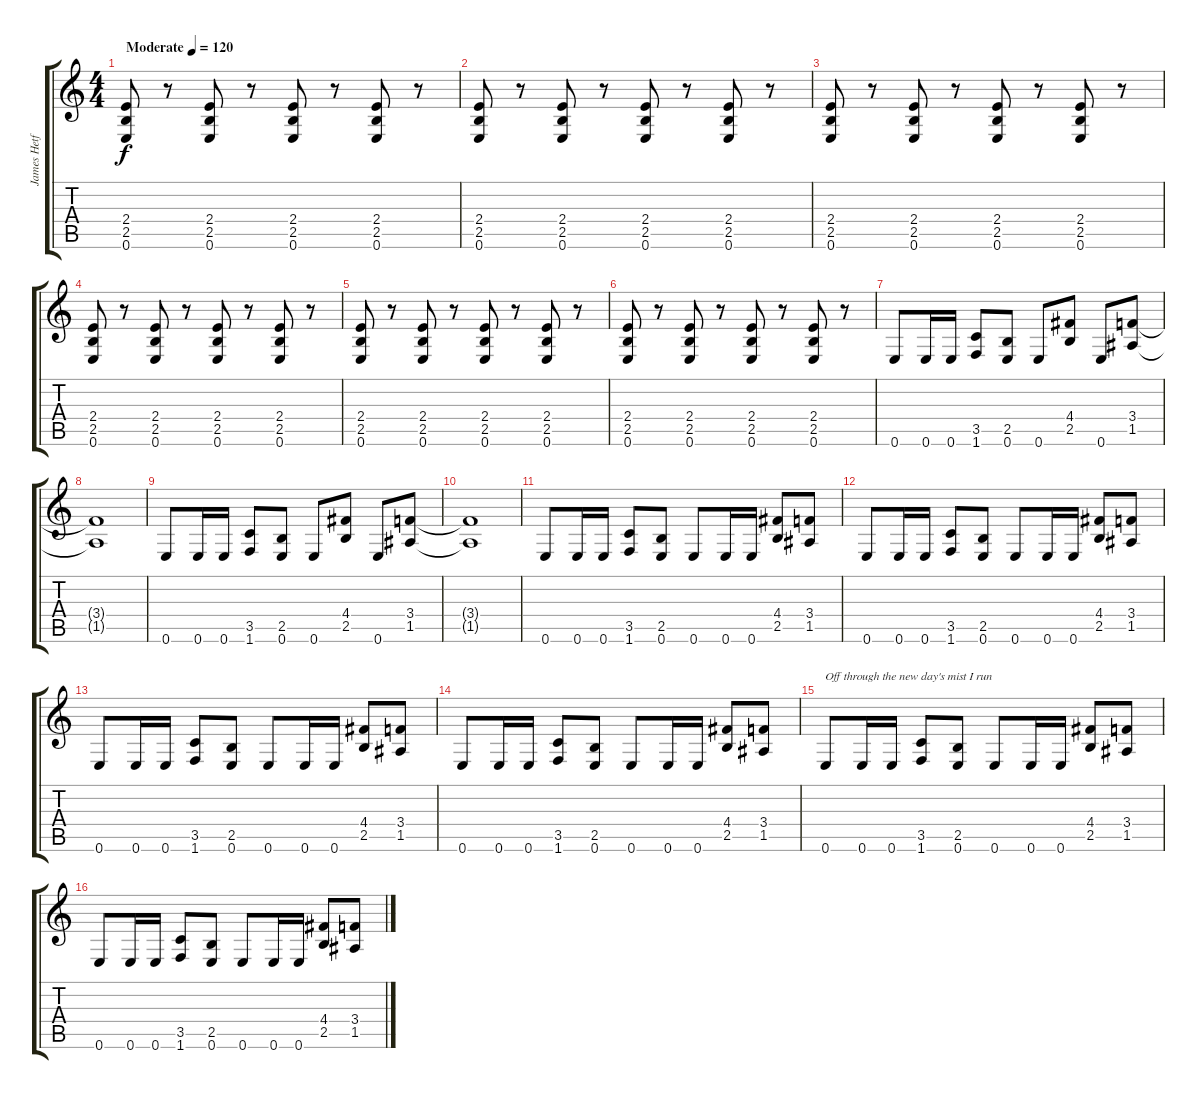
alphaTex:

\track ("James Hetfield Rhythm" "James Hetf") {instrument distortionguitar}
\staff {score tabs}
\tuning (E4 B3 G3 D3 A2 E2) {hide}
\ts (4 4)
\tempo (120 "Moderate")
\tempo 116
\tempo (120 "Moderate")
\clef g2
\ks c
(2.4 2.5 0.6).8{dy f instrument distortionguitar} r.8 (2.4 2.5 0.6).8 r.8 (2.4 2.5 0.6).8 r.8 (2.4 2.5 0.6).8 r.8 |
(2.4 2.5 0.6).8 r.8 (2.4 2.5 0.6).8 r.8 (2.4 2.5 0.6).8 r.8 (2.4 2.5 0.6).8 r.8 |
(2.4 2.5 0.6).8 r.8 (2.4 2.5 0.6).8 r.8 (2.4 2.5 0.6).8 r.8 (2.4 2.5 0.6).8 r.8 |
(2.4 2.5 0.6).8 r.8 (2.4 2.5 0.6).8 r.8 (2.4 2.5 0.6).8 r.8 (2.4 2.5 0.6).8 r.8 |
(2.4 2.5 0.6).8 r.8 (2.4 2.5 0.6).8 r.8 (2.4 2.5 0.6).8 r.8 (2.4 2.5 0.6).8 r.8 |
(2.4 2.5 0.6).8 r.8 (2.4 2.5 0.6).8 r.8 (2.4 2.5 0.6).8 r.8 (2.4 2.5 0.6).8 r.8 |
0.6.8 0.6.16 0.6.16 (3.5 1.6).8 (2.5 0.6).8 0.6.8 (4.4 2.5).8 0.6.8 (3.4 1.5).8 |
(3.4{t} 1.5{t}).1 |
0.6.8 0.6.16 0.6.16 (3.5 1.6).8 (2.5 0.6).8 0.6.8 (4.4 2.5).8 0.6.8 (3.4 1.5).8 |
(3.4{t} 1.5{t}).1 |
0.6.8 0.6.16 0.6.16 (3.5 1.6).8 (2.5 0.6).8 0.6.8 0.6.16 0.6.16 (4.4 2.5).8 (3.4 1.5).8 |
0.6.8 0.6.16 0.6.16 (3.5 1.6).8 (2.5 0.6).8 0.6.8 0.6.16 0.6.16 (4.4 2.5).8 (3.4 1.5).8 |
0.6.8 0.6.16 0.6.16 (3.5 1.6).8 (2.5 0.6).8 0.6.8 0.6.16 0.6.16 (4.4 2.5).8 (3.4 1.5).8 |
0.6.8 0.6.16 0.6.16 (3.5 1.6).8 (2.5 0.6).8 0.6.8 0.6.16 0.6.16 (4.4 2.5).8 (3.4 1.5).8 |
0.6.8{txt "Off through the new day's mist I run"} 0.6.16 0.6.16 (3.5 1.6).8 (2.5 0.6).8 0.6.8 0.6.16 0.6.16 (4.4 2.5).8 (3.4 1.5).8 |
0.6.8 0.6.16 0.6.16 (3.5 1.6).8 (2.5 0.6).8 0.6.8 0.6.16 0.6.16 (4.4 2.5).8 (3.4 1.5).8
